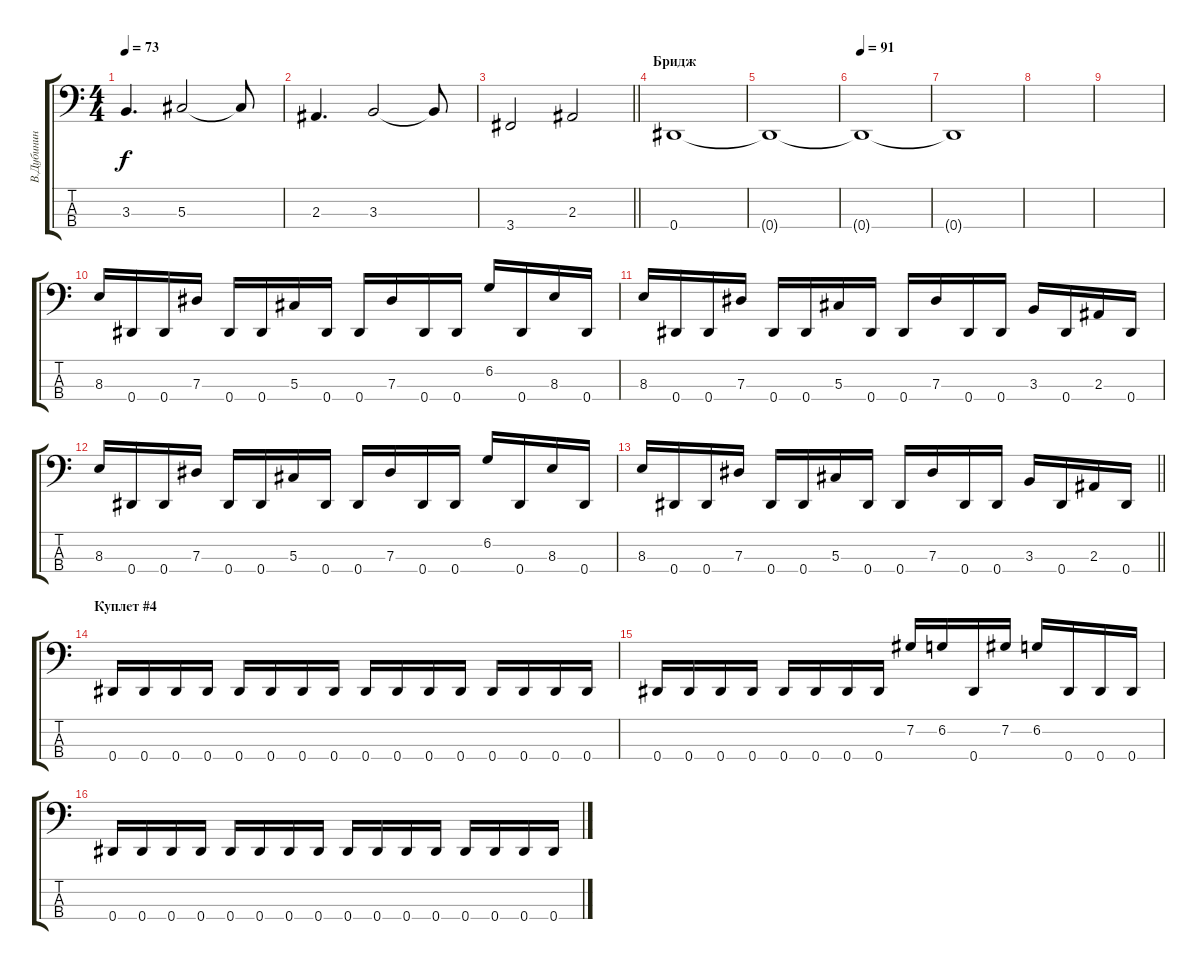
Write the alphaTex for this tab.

\track ("В.Дубинин" "В.Дубинин") {instrument electricbassfinger}
\staff {score tabs}
\tuning (Gb2 Db2 Ab1 Eb1) {hide}
\ts (4 4)
\tempo 73
\clef f4
\ks c
3.3.4{d dy f} 5.3.2 5.3{t}.8 |
2.3.4{d} 3.3.2 3.3{t}.8 |
\barLineRight lightlight
3.4.2 2.3.2 |
\section ("" "Бридж")
0.4.1 |
0.4{t}.1 |
\tempo 91
0.4{t}.1{volume 0} |
0.4{t}.1 |
|
|
8.3.16{volume 14} 0.4.16 0.4.16 7.3.16 0.4.16 0.4.16 5.3.16 0.4.16 0.4.16 7.3.16 0.4.16 0.4.16 6.2.16 0.4.16 8.3.16 0.4.16 |
8.3.16 0.4.16 0.4.16 7.3.16 0.4.16 0.4.16 5.3.16 0.4.16 0.4.16 7.3.16 0.4.16 0.4.16 3.3.16 0.4.16 2.3.16 0.4.16 |
8.3.16 0.4.16 0.4.16 7.3.16 0.4.16 0.4.16 5.3.16 0.4.16 0.4.16 7.3.16 0.4.16 0.4.16 6.2.16 0.4.16 8.3.16 0.4.16 |
\barLineRight lightlight
8.3.16 0.4.16 0.4.16 7.3.16 0.4.16 0.4.16 5.3.16 0.4.16 0.4.16 7.3.16 0.4.16 0.4.16 3.3.16 0.4.16 2.3.16 0.4.16 |
\section ("" "Куплет #4")
0.4.16 0.4.16 0.4.16 0.4.16 0.4.16 0.4.16 0.4.16 0.4.16 0.4.16 0.4.16 0.4.16 0.4.16 0.4.16 0.4.16 0.4.16 0.4.16 |
0.4.16 0.4.16 0.4.16 0.4.16 0.4.16 0.4.16 0.4.16 0.4.16 7.2.16 6.2.16 0.4.16 7.2.16 6.2.16 0.4.16 0.4.16 0.4.16 |
0.4.16 0.4.16 0.4.16 0.4.16 0.4.16 0.4.16 0.4.16 0.4.16 0.4.16 0.4.16 0.4.16 0.4.16 0.4.16 0.4.16 0.4.16 0.4.16
